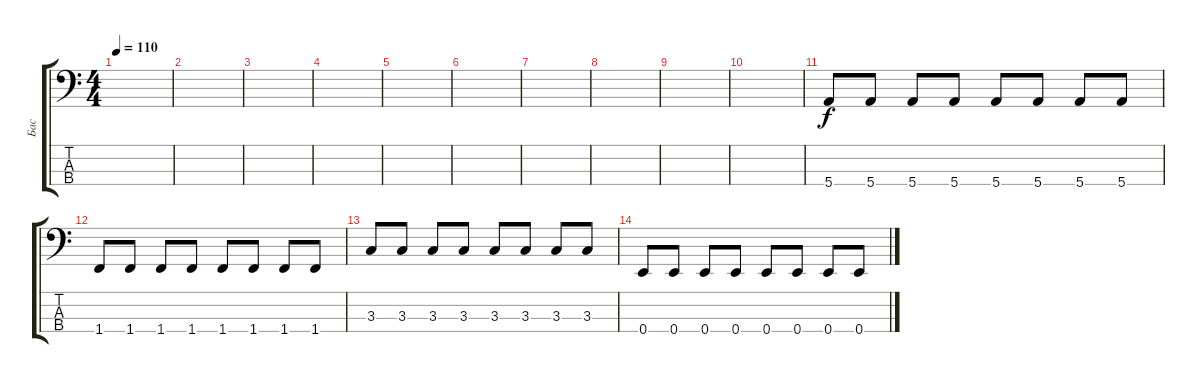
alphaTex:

\track ("Бас" "Бас") {instrument electricbassfinger}
\staff {score tabs}
\tuning (G2 D2 A1 E1) {hide}
\ts (4 4)
\tempo 110
\clef f4
\ks c
|
|
|
|
|
|
|
|
|
|
5.4.8 5.4.8 5.4.8 5.4.8 5.4.8 5.4.8 5.4.8 5.4.8 |
1.4.8 1.4.8 1.4.8 1.4.8 1.4.8 1.4.8 1.4.8 1.4.8 |
3.3.8 3.3.8 3.3.8 3.3.8 3.3.8 3.3.8 3.3.8 3.3.8 |
0.4.8 0.4.8 0.4.8 0.4.8 0.4.8 0.4.8 0.4.8 0.4.8
